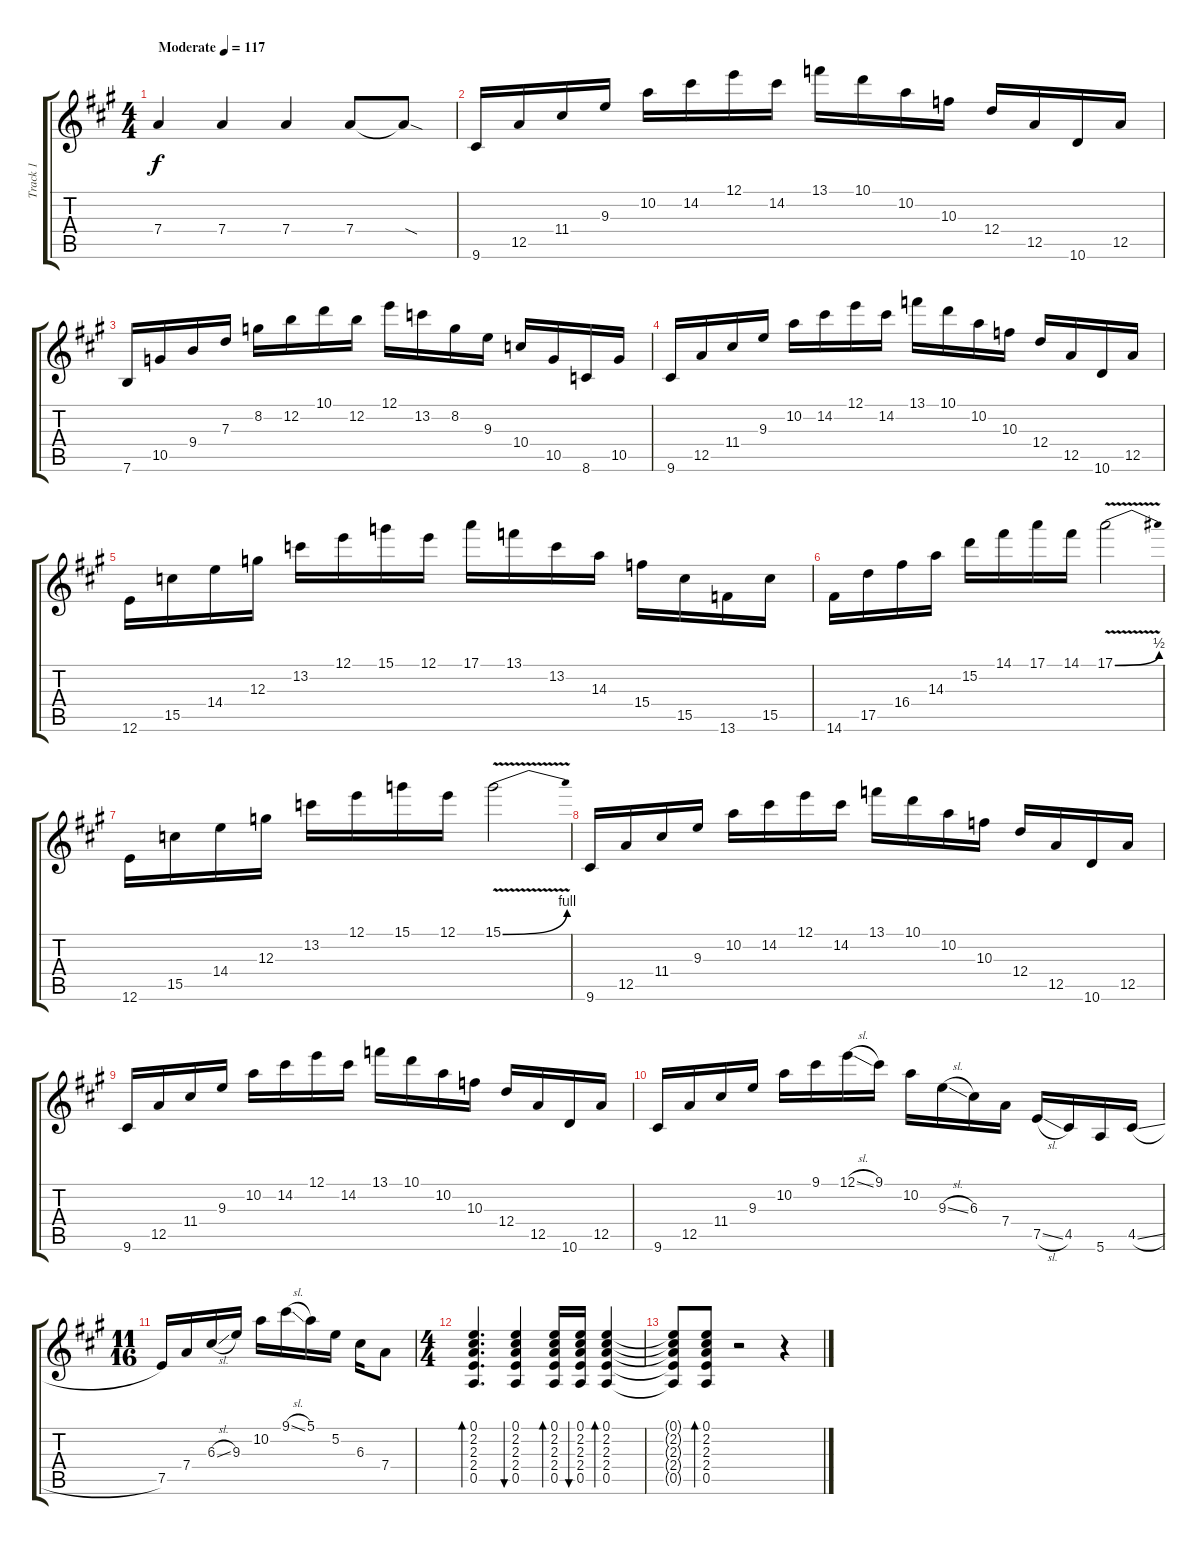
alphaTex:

\track ("Track 1" "Track 1") {instrument distortionguitar}
\staff {score tabs}
\tuning (E4 B3 G3 D3 A2 E2) {hide}
\ts (4 4)
\tempo (117 "Moderate")
\clef g2
\ks a
7.4.4{dy f instrument distortionguitar} 7.4.4 7.4.4 7.4.8 7.4{sod t}.8 |
9.6.16 12.5.16 11.4.16 9.3.16 10.2.16 14.2.16 12.1.16 14.2.16 13.1.16 10.1.16 10.2.16 10.3.16 12.4.16 12.5.16 10.6.16 12.5.16 |
7.6.16 10.5.16 9.4.16 7.3.16 8.2.16 12.2.16 10.1.16 12.2.16 12.1.16 13.2.16 8.2.16 9.3.16 10.4.16 10.5.16 8.6.16 10.5.16 |
9.6.16 12.5.16 11.4.16 9.3.16 10.2.16 14.2.16 12.1.16 14.2.16 13.1.16 10.1.16 10.2.16 10.3.16 12.4.16 12.5.16 10.6.16 12.5.16 |
12.6.16 15.5.16 14.4.16 12.3.16 13.2.16 12.1.16 15.1.16 12.1.16 17.1.16 13.1.16 13.2.16 14.3.16 15.4.16 15.5.16 13.6.16 15.5.16 |
14.6.16 17.5.16 16.4.16 14.3.16 15.2.16 14.1.16 17.1.16 14.1.16 17.1{be (bend 0 0 60 2) v}.2 |
12.6.16 15.5.16 14.4.16 12.3.16 13.2.16 12.1.16 15.1.16 12.1.16 15.1{be (bend 0 0 60 4) v}.2 |
9.6.16 12.5.16 11.4.16 9.3.16 10.2.16 14.2.16 12.1.16 14.2.16 13.1.16 10.1.16 10.2.16 10.3.16 12.4.16 12.5.16 10.6.16 12.5.16 |
9.6.16 12.5.16 11.4.16 9.3.16 10.2.16 14.2.16 12.1.16 14.2.16 13.1.16 10.1.16 10.2.16 10.3.16 12.4.16 12.5.16 10.6.16 12.5.16 |
9.6.16 12.5.16 11.4.16 9.3.16 10.2.16 9.1.16 12.1{sl}.16 9.1.16 10.2.16 9.3{sl}.16 6.3.16 7.4.16 7.5{sl}.16 4.5.16 5.6.16 4.5{sl}.16 |
\ts (11 16)
7.5.16 7.4.16 6.3{sl}.16 9.3.16 10.2.16 9.1{sl}.16 5.1.16 5.2.16 6.3.16 7.4.8 |
\ts (4 4)
(0.1 2.2 2.3 2.4 0.5).4{d bd 30} (0.1 2.2 2.3 2.4 0.5).4{bu 30} (0.1 2.2 2.3 2.4 0.5).16{bd 30} (0.1 2.2 2.3 2.4 0.5).16{bu 30} (0.1 2.2 2.3 2.4 0.5).4{bd 30} |
(0.1{t} 2.2{t} 2.3{t} 2.4{t} 0.5{t}).8 (0.1 2.2 2.3 2.4 0.5).8{bd 30} r.2 r.4
